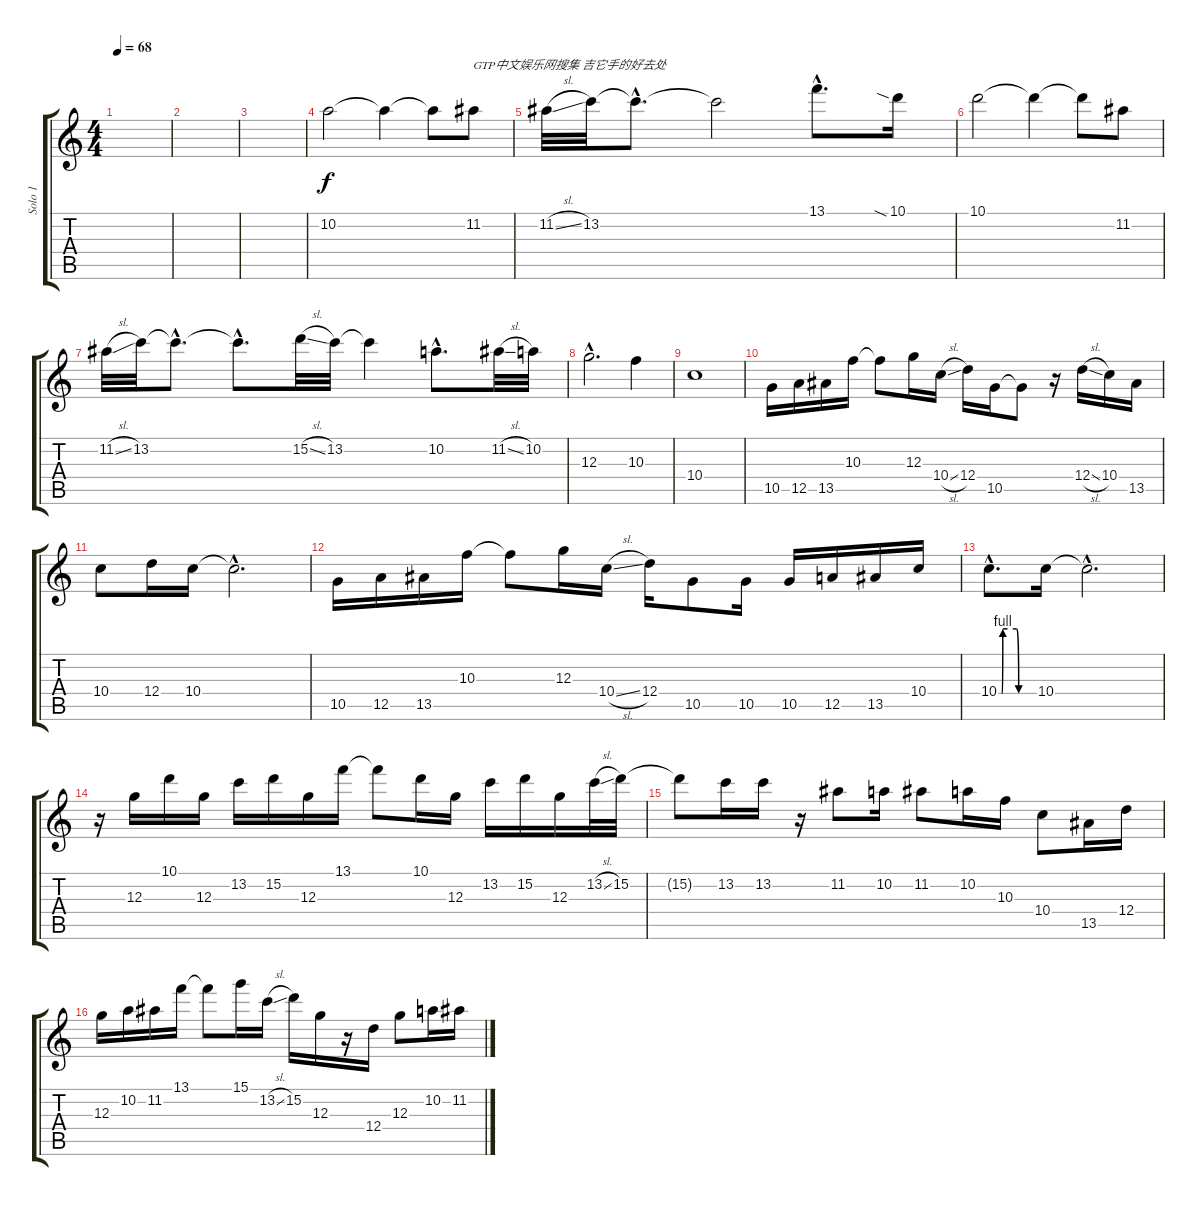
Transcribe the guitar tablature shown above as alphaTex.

\track ("Solo 1" "Solo 1") {instrument distortionguitar}
\staff {score tabs}
\tuning (E4 B3 G3 D3 A2 E2) {hide}
\ts (4 4)
\tempo 68
\clef g2
\ks c
|
|
|
10.2.2 10.2{t}.4 10.2{t}.8 11.2.8{txt "GTP中文娱乐网搜集 吉它手的好去处"} |
11.2{sl}.32 13.2.32 13.2{hac t}.8{d} 13.2{t}.2 13.1{hac}.8{d} 10.1{sia}.16 |
10.1.2 10.1{t}.4 10.1{t}.8 11.2.8 |
11.2{sl}.32 13.2.32 13.2{hac t}.8{d} 13.2{hac t}.8{d} 15.2{sl}.32 13.2.32 13.2{t}.4 10.2{hac}.8{d} 11.2{sl}.32 10.2.32 |
12.3{hac}.2{d} 10.3.4 |
10.4.1 |
10.5.16 12.5.16 13.5.16 10.3.16 10.3{t}.8 12.3.16 10.4{sl}.16 12.4.16 10.5.16 10.5{t}.8 r.16 12.4{sl}.16 10.4.16 13.5.16 |
10.4.8 12.4.16 10.4.16 10.4{hac t}.2{d} |
10.5.16 12.5.16 13.5.16 10.3.16 10.3{t}.8 12.3.16 10.4{sl}.16 12.4.16 10.5.8 10.5.16 10.5.16 12.5.16 13.5.16 10.4.16 |
10.4{be (custom 0 0 5 0 7 4 15 4 30 4 34 0 45 0 60 0) hac}.8{d} 10.4.16 10.4{hac t}.2{d} |
r.16 12.3.16 10.1.16 12.3.16 13.2.16 15.2.16 12.3.16 13.1.16 13.1{t}.8 10.1.16 12.3.16 13.2.16 15.2.16 12.3.16 13.2{sl}.32 15.2.32 |
15.2{t}.8 13.2.16 13.2.16 r.16 11.2.8 10.2.16 11.2.8 10.2.16 10.3.16 10.4.8 13.5.16 12.4.16 |
12.3.16 10.2.16 11.2.16 13.1.16 13.1{t}.8 15.1.16 13.2{sl}.16 15.2.16 12.3.16 r.16 12.4.16 12.3.8 10.2.16 11.2.16
